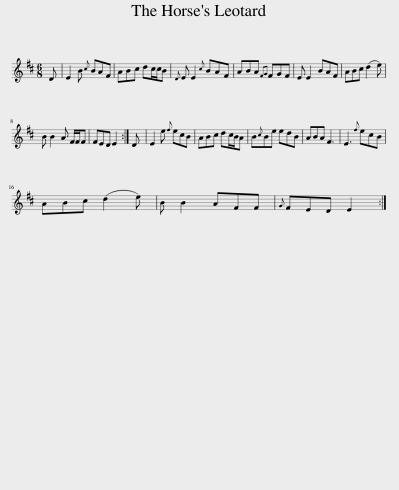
X:1
L:1/8
M:6/8
I:linebreak $
K:D
V:1 treble
V:1
 D | E2 B{c} BAF | ABc dc/c/B |{D} E E2{c} BAF | ABA{FG} FGF | %5
 E E2 BAF | ABc (d2 e) |$ B B2 A F/F/F | FED E2 :| D | %10
 E2 e{f} ecB | ABc dc/B/A | B{c}Be edB | ABA F3 | E3{f} ecB |$ %15
 ABc (d2 e) | B B2 AFF |{G} FED E2 :| %18
